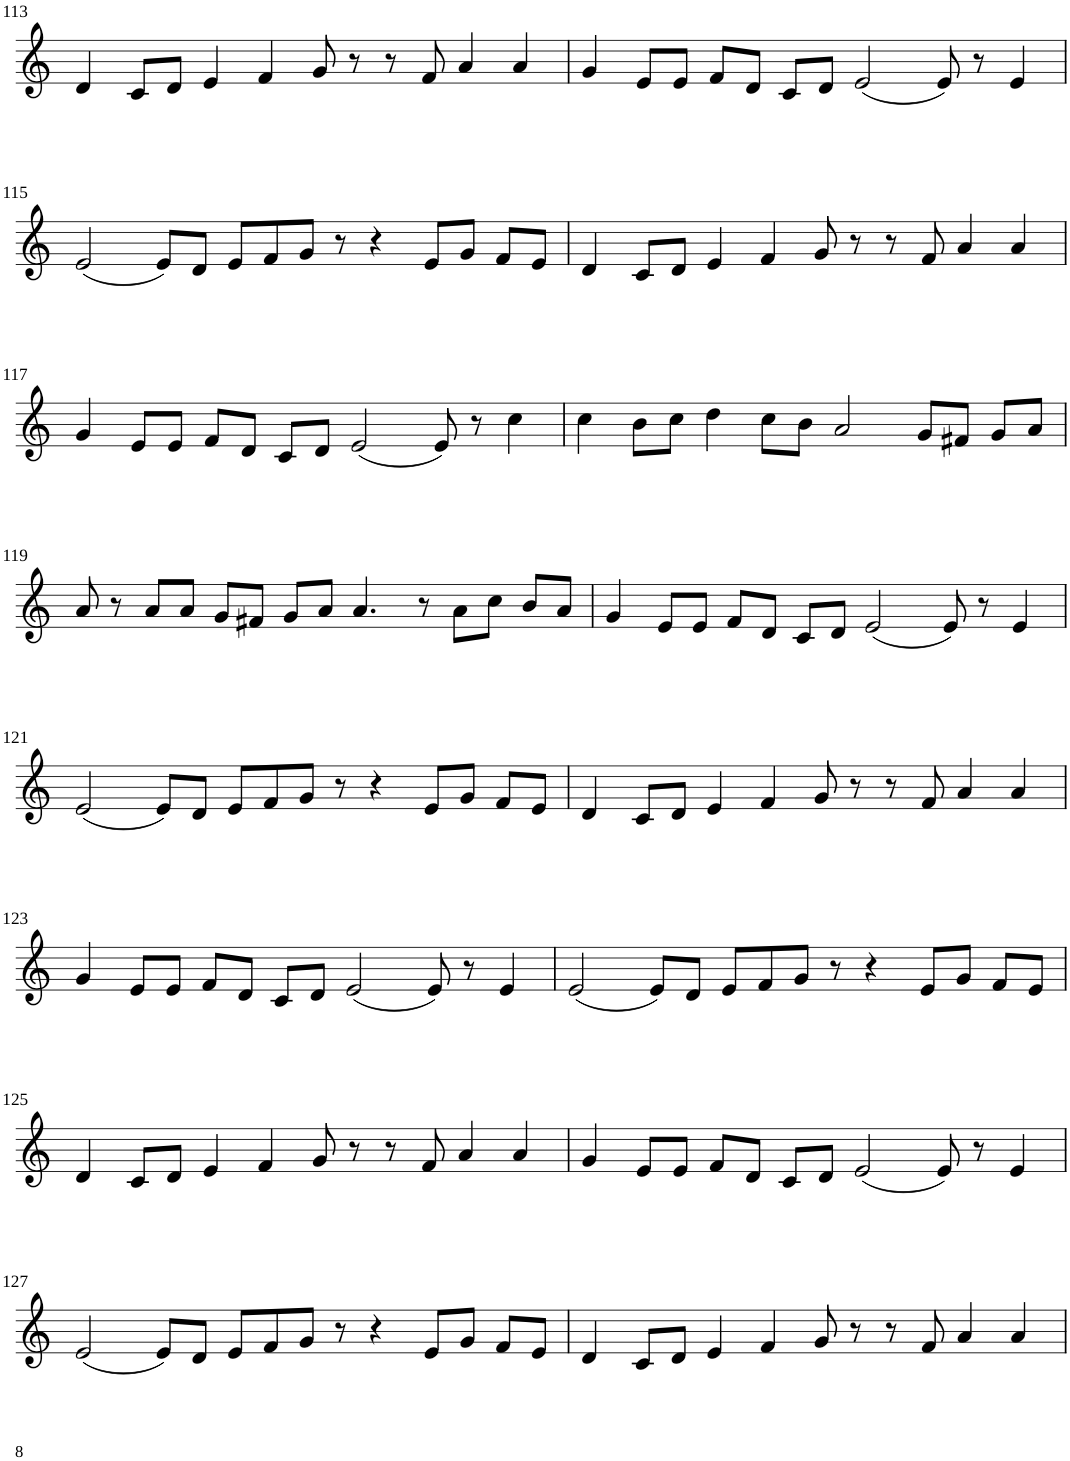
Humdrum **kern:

**kern
*part1
*staff1
*I"Violin
!!LO:PB:g=z
*clefG2
*k[]
*M8/4
=113
4d/
8c/L
8d/J
4e/
4f/
8g/
8r
8r
8f/
4a/
4a/
=114
4g/
8e/L
8e/J
8f/L
8d/J
8c/L
8d/J
(2e/
8e/)
8r
4e/
!!LO:LB:g=z
=115
(2e/
8e/L)
8d/J
8e/L
8f/
8g/J
8r
4r
8e/L
8g/J
8f/L
8e/J
=116
4d/
8c/L
8d/J
4e/
4f/
8g/
8r
8r
8f/
4a/
4a/
!!LO:LB:g=z
=117
4g/
8e/L
8e/J
8f/L
8d/J
8c/L
8d/J
(2e/
8e/)
8r
4cc\
=118
4cc\
8b\L
8cc\J
4dd\
8cc\L
8b\J
2a/
8g/L
8f#X/J
8g/L
8a/J
!!LO:LB:g=z
=119
8a/
8r
8a/L
8a/J
8g/L
8f#X/J
8g/L
8a/J
4.a/
8r
8a\L
8cc\J
8b/L
8a/J
=120
4g/
8e/L
8e/J
8f/L
8d/J
8c/L
8d/J
(2e/
8e/)
8r
4e/
!!LO:LB:g=z
=121
(2e/
8e/L)
8d/J
8e/L
8f/
8g/J
8r
4r
8e/L
8g/J
8f/L
8e/J
=122
4d/
8c/L
8d/J
4e/
4f/
8g/
8r
8r
8f/
4a/
4a/
!!LO:LB:g=z
=123
4g/
8e/L
8e/J
8f/L
8d/J
8c/L
8d/J
(2e/
8e/)
8r
4e/
=124
(2e/
8e/L)
8d/J
8e/L
8f/
8g/J
8r
4r
8e/L
8g/J
8f/L
8e/J
!!LO:LB:g=z
=125
4d/
8c/L
8d/J
4e/
4f/
8g/
8r
8r
8f/
4a/
4a/
=126
4g/
8e/L
8e/J
8f/L
8d/J
8c/L
8d/J
(2e/
8e/)
8r
4e/
!!LO:LB:g=z
=127
(2e/
8e/L)
8d/J
8e/L
8f/
8g/J
8r
4r
8e/L
8g/J
8f/L
8e/J
=128
4d/
8c/L
8d/J
4e/
4f/
8g/
8r
8r
8f/
4a/
4a/
=
*-
